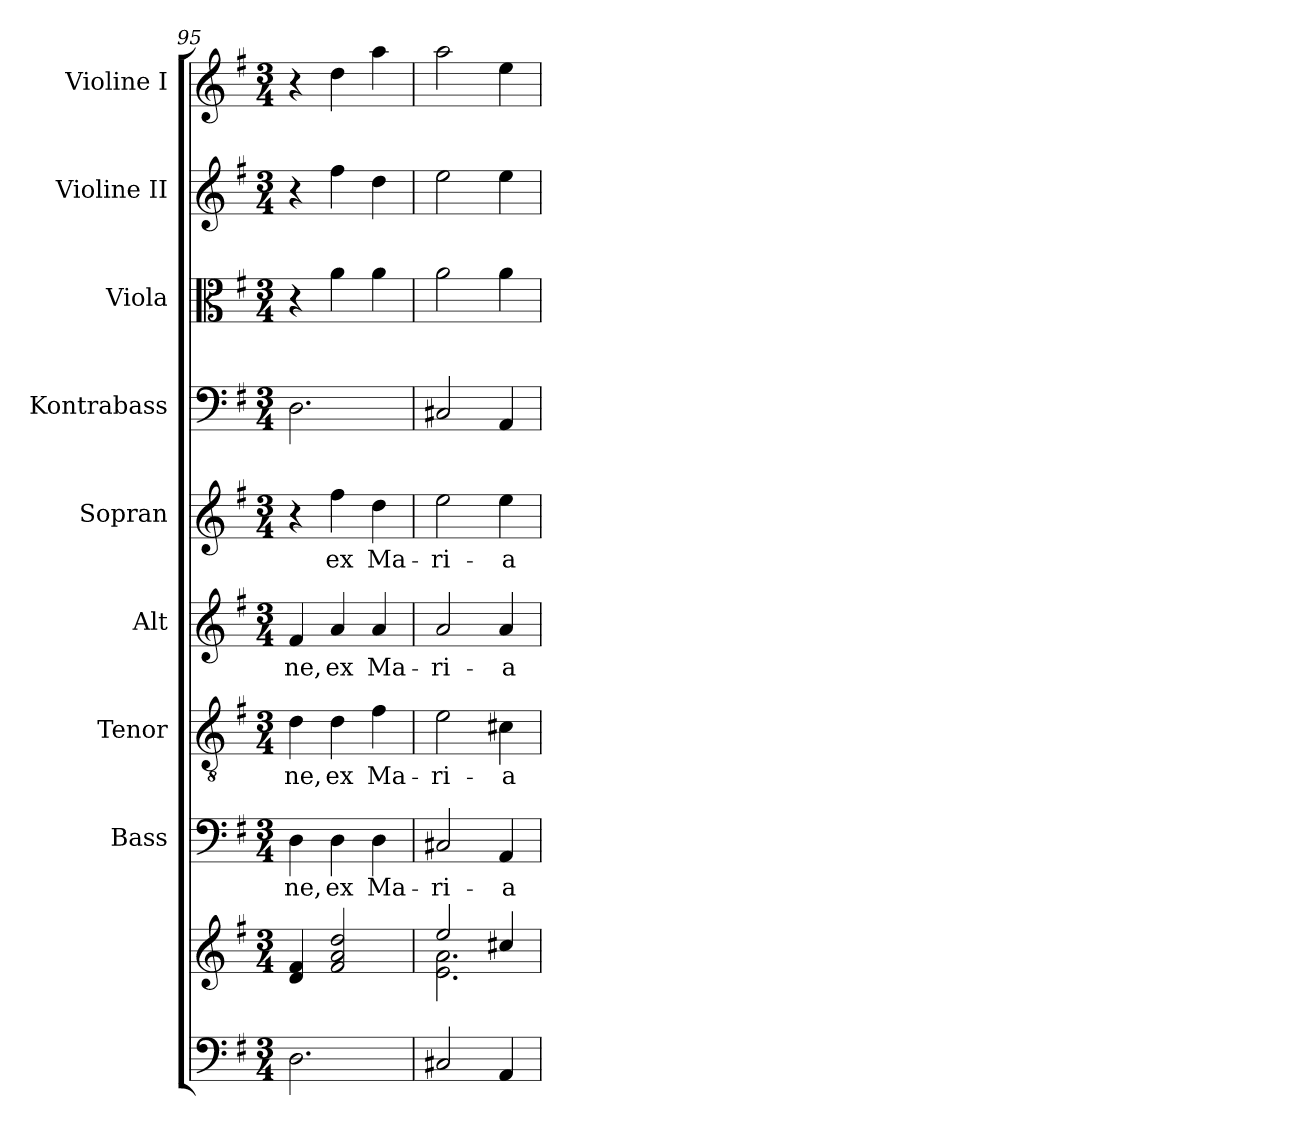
**kern	**kern	**kern	**text	**kern	**text	**kern	**text	**kern	**text	**kern	**kern	**kern	**kern
*part9	*part9	*part8	*part8	*part7	*part7	*part6	*part6	*part5	*part5	*part4	*part3	*part2	*part1
*staff10	*staff9	*staff8	*staff8	*staff7	*staff7	*staff6	*staff6	*staff5	*staff5	*staff4	*staff3	*staff2	*staff1
*	*	*I"Bass	*	*I"Tenor	*	*I"Alt	*	*I"Sopran	*	*I"Kontrabass	*I"Viola	*I"Violine II	*I"Violine I
*	*	*I'B.	*	*I'T.	*	*I'A.	*	*I'S.	*	*I'Kb.	*I'Vla.	*I'Vl. II	*I'Vl. I
*clefF4	*clefG2	*clefF4	*	*clefGv2	*	*clefG2	*	*clefG2	*	*clefF4	*clefC3	*clefG2	*clefG2
*	*	*	*	*	*	*	*	*	*	*ITrd7c12	*	*	*
*k[f#]	*k[f#]	*k[f#]	*	*k[f#]	*	*k[f#]	*	*k[f#]	*	*k[f#]	*k[f#]	*k[f#]	*k[f#]
*G:	*G:	*G:	*	*G:	*	*G:	*	*G:	*	*G:	*G:	*G:	*G:
*M3/4	*M3/4	*M3/4	*	*M3/4	*	*M3/4	*	*M3/4	*	*M3/4	*M3/4	*M3/4	*M3/4
=95	=95	=95	=95	=95	=95	=95	=95	=95	=95	=95	=95	=95	=95
!	!	!	!LO:LY:b	!	!LO:LY:b	!	!LO:LY:b	!	!	!	!	!	!
2.D\	4d/ 4f#/	4D\	-ne,	4d\	-ne,	4f#/	-ne,	4r	.	2.DD\	4r	4r	4r
!	!	!	!LO:LY:b	!	!LO:LY:b	!	!LO:LY:b	!	!LO:LY:b	!	!	!	!
.	2f#/ 2a/ 2dd/	4D\	ex	4d\	ex	4a/	ex	4ff#\	ex	.	4a\	4ff#\	4dd\
!	!	!	!LO:LY:b	!	!LO:LY:b	!	!LO:LY:b	!	!LO:LY:b	!	!	!	!
.	.	4D\	Ma-	4f#\	Ma-	4a/	Ma-	4dd\	Ma-	.	4a\	4dd\	4aa\
!!LO:PB:g=z
=96	=96	=96	=96	=96	=96	=96	=96	=96	=96	=96	=96	=96	=96
*	*^	*	*	*	*	*	*	*	*	*	*	*	*
!	!	!	!	!LO:LY:b	!	!LO:LY:b	!	!LO:LY:b	!	!LO:LY:b	!	!	!	!
2C#X/	2ee/	2.e\ 2.a\	2C#X/	-ri-	2e\	-ri-	2a/	-ri-	2ee\	-ri-	2CC#X/	2a\	2ee\	2aa\
!	!	!	!	!LO:LY:b	!	!LO:LY:b	!	!LO:LY:b	!	!LO:LY:b	!	!	!	!
4AA/	4cc#X/	.	4AA/	-a	4c#X\	-a	4a/	-a	4ee\	-a	4AAA/	4a\	4ee\	4ee\
*	*v	*v	*	*	*	*	*	*	*	*	*	*	*	*
=	=	=	=	=	=	=	=	=	=	=	=	=	=
*-	*-	*-	*-	*-	*-	*-	*-	*-	*-	*-	*-	*-	*-
